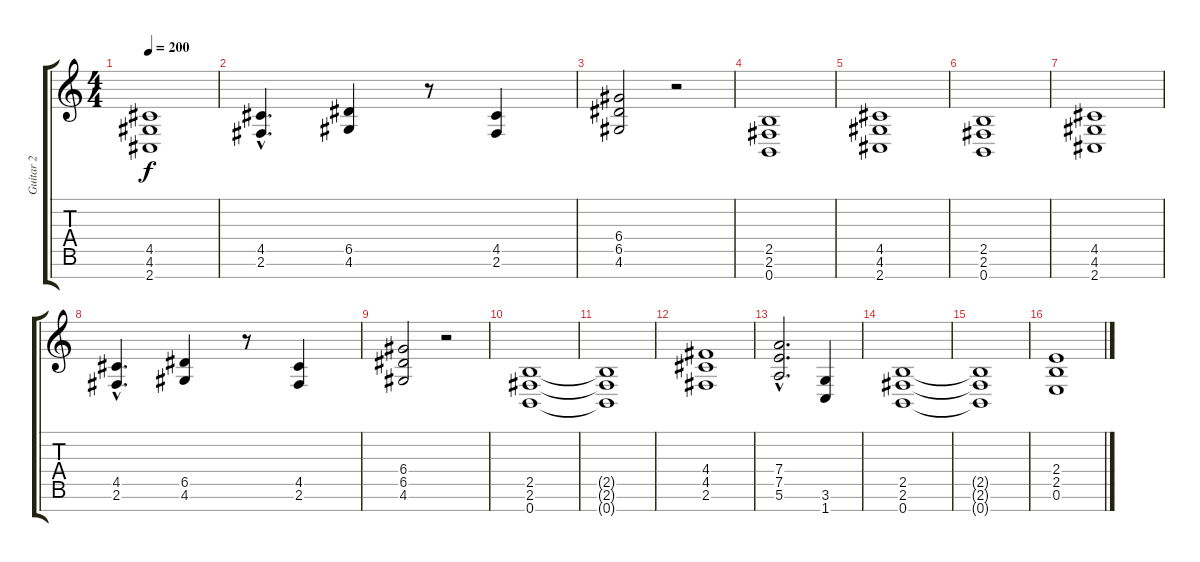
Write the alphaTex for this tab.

\track ("Guitar 2" "Guitar 2") {instrument overdrivenguitar}
\staff {score tabs}
\tuning (E4 B3 G3 D3 A2 E2 B1) {hide}
\ts (4 4)
\tempo 200
\clef g2
\ks c
(4.5 4.6 2.7).1{dy f} |
(4.5{hac} 2.6{hac}).4{d} (6.5 4.6).4 r.8 (4.5 2.6).4 |
(6.4 6.5 4.6).2 r.2 |
(2.5 2.6 0.7).1 |
(4.5 4.6 2.7).1 |
(2.5 2.6 0.7).1 |
(4.5 4.6 2.7).1 |
(4.5{hac} 2.6{hac}).4{d} (6.5 4.6).4 r.8 (4.5 2.6).4 |
(6.4 6.5 4.6).2 r.2 |
(2.5 2.6 0.7).1 |
(2.5{t} 2.6{t} 0.7{t}).1 |
(4.4 4.5 2.6).1 |
(7.4{hac} 7.5{hac} 5.6{hac}).2{d} (3.6 1.7).4 |
(2.5 2.6 0.7).1 |
(2.5{t} 2.6{t} 0.7{t}).1 |
(2.4 2.5 0.6).1
